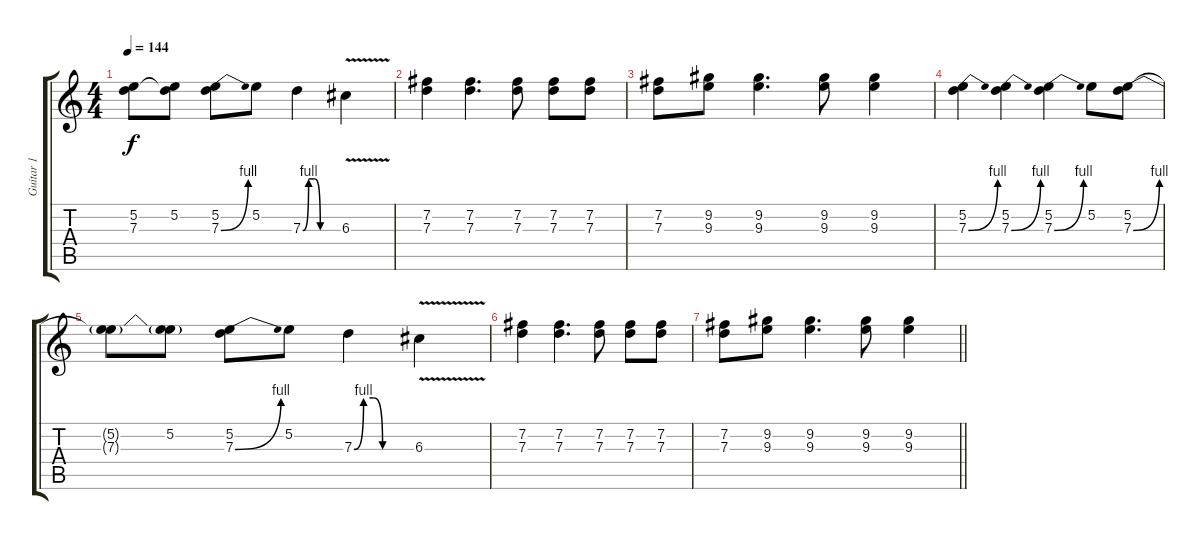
\track ("Guitar 1" "Guitar 1") {instrument overdrivenguitar}
\staff {score tabs}
\tuning (E4 B3 G3 D3 A2 E2) {hide}
\ts (4 4)
\tempo 144
\clef g2
\ks c
(5.2{t} 7.3{t}).8{dy f} (5.2 7.3{t}).8 (5.2 7.3{be (bend 0 0 60 4)}).8 5.2.8 7.3{be (custom 0 0 10 4 20 4 30 0 60 0)}.4 6.3{v}.4 |
(7.2 7.3).4 (7.2 7.3).4{d} (7.2 7.3).8 (7.2 7.3).8 (7.2 7.3).8 |
(7.2 7.3).8 (9.2 9.3).8 (9.2 9.3).4{d} (9.2 9.3).8 (9.2 9.3).4 |
(5.2 7.3{be (bend 0 0 60 4)}).4 (5.2 7.3{be (bend 0 0 60 4)}).4 (5.2 7.3{be (bend 0 0 60 4)}).4 5.2.8 (5.2 7.3{be (bend 0 0 60 4)}).8 |
(5.2{t} 7.3{t}).8 (5.2 7.3{t}).8 (5.2 7.3{be (bend 0 0 60 4)}).8 5.2.8 7.3{be (custom 0 0 10 4 20 4 30 0 60 0)}.4 6.3{v}.4 |
(7.2 7.3).4 (7.2 7.3).4{d} (7.2 7.3).8 (7.2 7.3).8 (7.2 7.3).8 |
\barLineRight lightlight
(7.2 7.3).8 (9.2 9.3).8 (9.2 9.3).4{d} (9.2 9.3).8 (9.2 9.3).4
